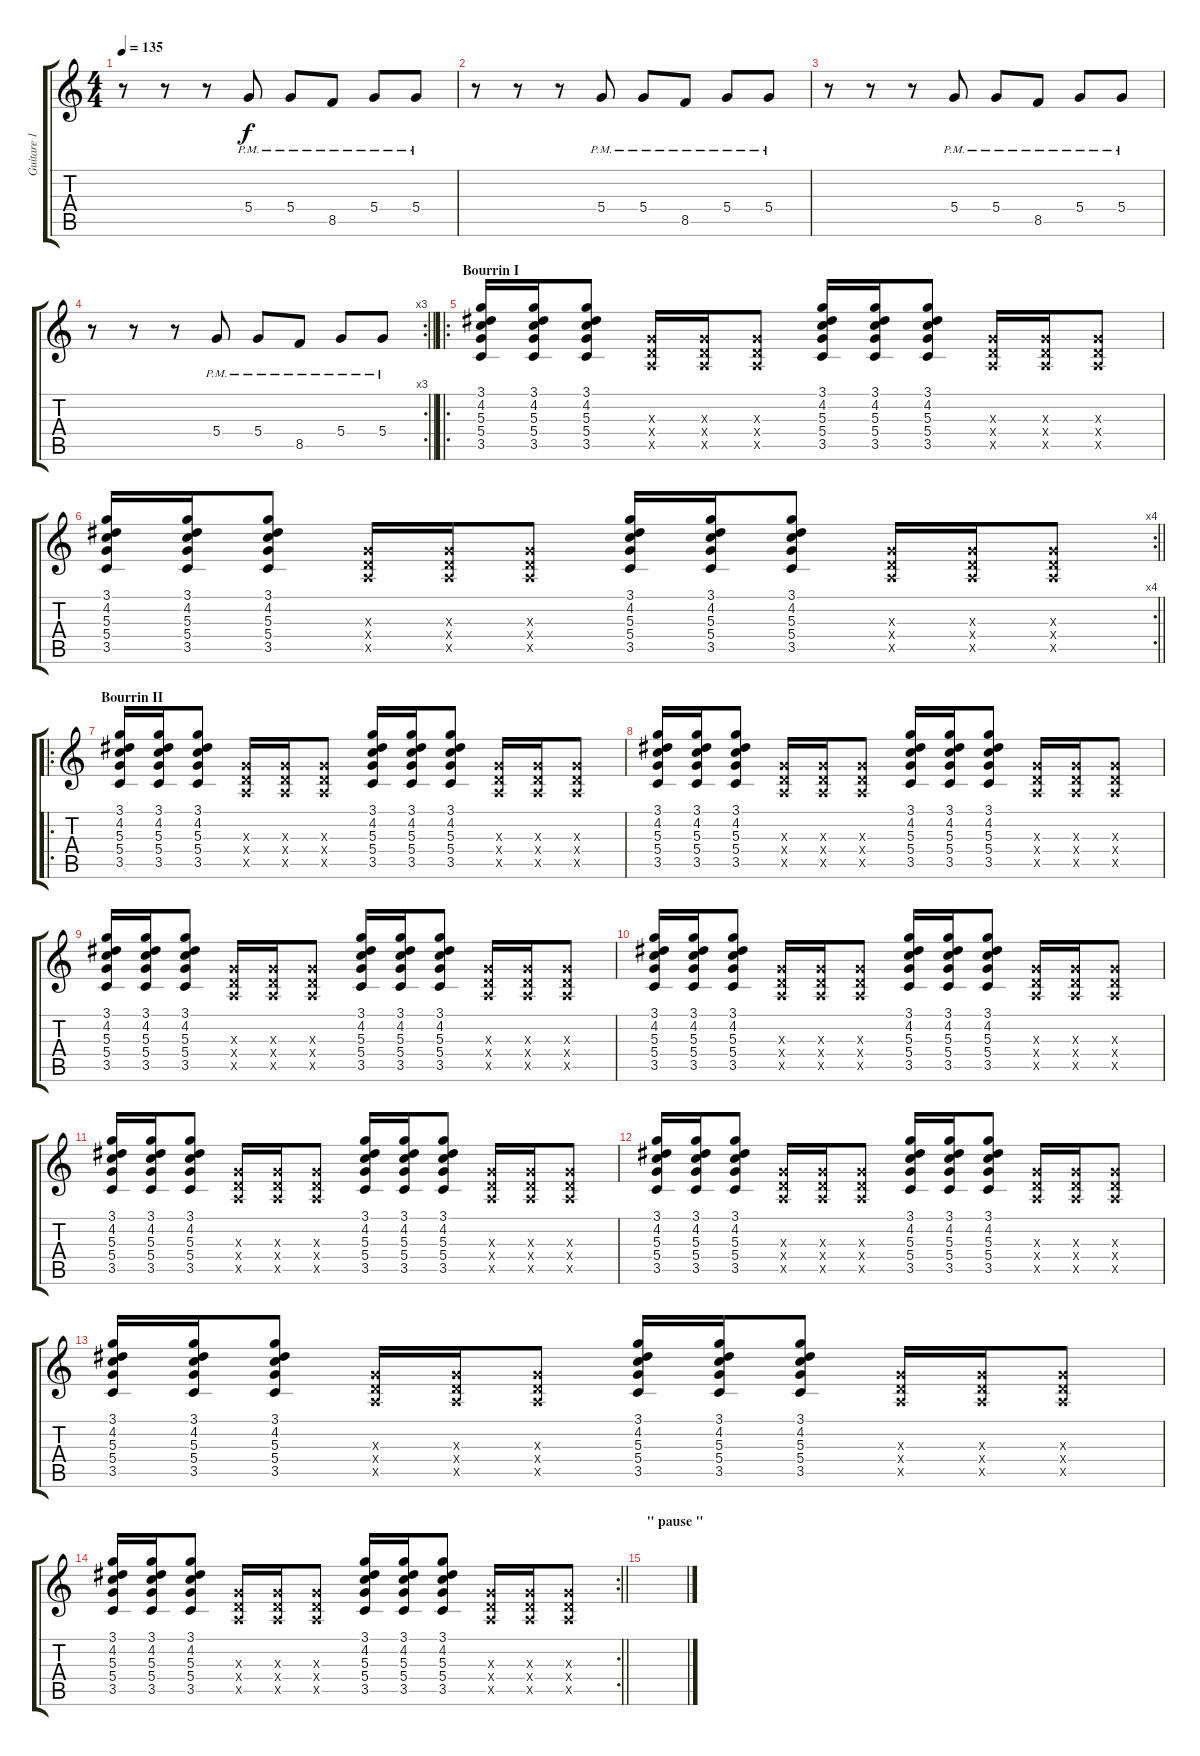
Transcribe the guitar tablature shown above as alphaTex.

\track ("Guitare 1" "Guitare 1") {instrument electricguitarjazz}
\staff {score tabs}
\tuning (E4 B3 G3 D3 A2 E2) {hide}
\ts (4 4)
\tempo 135
\clef g2
\ks c
r.8{dy f} r.8 r.8 5.4{pm}.8 5.4{pm}.8 8.5{pm}.8 5.4{pm}.8 5.4{pm}.8 |
r.8 r.8 r.8 5.4{pm}.8 5.4{pm}.8 8.5{pm}.8 5.4{pm}.8 5.4{pm}.8 |
r.8 r.8 r.8 5.4{pm}.8 5.4{pm}.8 8.5{pm}.8 5.4{pm}.8 5.4{pm}.8 |
\rc 3
\barLineRight lightlight
r.8 r.8 r.8 5.4{pm}.8 5.4{pm}.8 8.5{pm}.8 5.4{pm}.8 5.4{pm}.8 |
\ro
\section ("" "Bourrin I")
(3.1 4.2 5.3 5.4 3.5).16 (3.1 4.2 5.3 5.4 3.5).16 (3.1 4.2 5.3 5.4 3.5).8 (0.3{x} 0.4{x} 0.5{x}).16 (0.3{x} 0.4{x} 0.5{x}).16 (0.3{x} 0.4{x} 0.5{x}).8 (3.1 4.2 5.3 5.4 3.5).16 (3.1 4.2 5.3 5.4 3.5).16 (3.1 4.2 5.3 5.4 3.5).8 (0.3{x} 0.4{x} 0.5{x}).16 (0.3{x} 0.4{x} 0.5{x}).16 (0.3{x} 0.4{x} 0.5{x}).8 |
\rc 4
\barLineRight lightlight
(3.1 4.2 5.3 5.4 3.5).16 (3.1 4.2 5.3 5.4 3.5).16 (3.1 4.2 5.3 5.4 3.5).8 (0.3{x} 0.4{x} 0.5{x}).16 (0.3{x} 0.4{x} 0.5{x}).16 (0.3{x} 0.4{x} 0.5{x}).8 (3.1 4.2 5.3 5.4 3.5).16 (3.1 4.2 5.3 5.4 3.5).16 (3.1 4.2 5.3 5.4 3.5).8 (0.3{x} 0.4{x} 0.5{x}).16 (0.3{x} 0.4{x} 0.5{x}).16 (0.3{x} 0.4{x} 0.5{x}).8 |
\ro
\section ("" "Bourrin II")
(3.1 4.2 5.3 5.4 3.5).16 (3.1 4.2 5.3 5.4 3.5).16 (3.1 4.2 5.3 5.4 3.5).8 (0.3{x} 0.4{x} 0.5{x}).16 (0.3{x} 0.4{x} 0.5{x}).16 (0.3{x} 0.4{x} 0.5{x}).8 (3.1 4.2 5.3 5.4 3.5).16 (3.1 4.2 5.3 5.4 3.5).16 (3.1 4.2 5.3 5.4 3.5).8 (0.3{x} 0.4{x} 0.5{x}).16 (0.3{x} 0.4{x} 0.5{x}).16 (0.3{x} 0.4{x} 0.5{x}).8 |
(3.1 4.2 5.3 5.4 3.5).16 (3.1 4.2 5.3 5.4 3.5).16 (3.1 4.2 5.3 5.4 3.5).8 (0.3{x} 0.4{x} 0.5{x}).16 (0.3{x} 0.4{x} 0.5{x}).16 (0.3{x} 0.4{x} 0.5{x}).8 (3.1 4.2 5.3 5.4 3.5).16 (3.1 4.2 5.3 5.4 3.5).16 (3.1 4.2 5.3 5.4 3.5).8 (0.3{x} 0.4{x} 0.5{x}).16 (0.3{x} 0.4{x} 0.5{x}).16 (0.3{x} 0.4{x} 0.5{x}).8 |
(3.1 4.2 5.3 5.4 3.5).16 (3.1 4.2 5.3 5.4 3.5).16 (3.1 4.2 5.3 5.4 3.5).8 (0.3{x} 0.4{x} 0.5{x}).16 (0.3{x} 0.4{x} 0.5{x}).16 (0.3{x} 0.4{x} 0.5{x}).8 (3.1 4.2 5.3 5.4 3.5).16 (3.1 4.2 5.3 5.4 3.5).16 (3.1 4.2 5.3 5.4 3.5).8 (0.3{x} 0.4{x} 0.5{x}).16 (0.3{x} 0.4{x} 0.5{x}).16 (0.3{x} 0.4{x} 0.5{x}).8 |
(3.1 4.2 5.3 5.4 3.5).16 (3.1 4.2 5.3 5.4 3.5).16 (3.1 4.2 5.3 5.4 3.5).8 (0.3{x} 0.4{x} 0.5{x}).16 (0.3{x} 0.4{x} 0.5{x}).16 (0.3{x} 0.4{x} 0.5{x}).8 (3.1 4.2 5.3 5.4 3.5).16 (3.1 4.2 5.3 5.4 3.5).16 (3.1 4.2 5.3 5.4 3.5).8 (0.3{x} 0.4{x} 0.5{x}).16 (0.3{x} 0.4{x} 0.5{x}).16 (0.3{x} 0.4{x} 0.5{x}).8 |
(3.1 4.2 5.3 5.4 3.5).16 (3.1 4.2 5.3 5.4 3.5).16 (3.1 4.2 5.3 5.4 3.5).8 (0.3{x} 0.4{x} 0.5{x}).16 (0.3{x} 0.4{x} 0.5{x}).16 (0.3{x} 0.4{x} 0.5{x}).8 (3.1 4.2 5.3 5.4 3.5).16 (3.1 4.2 5.3 5.4 3.5).16 (3.1 4.2 5.3 5.4 3.5).8 (0.3{x} 0.4{x} 0.5{x}).16 (0.3{x} 0.4{x} 0.5{x}).16 (0.3{x} 0.4{x} 0.5{x}).8 |
(3.1 4.2 5.3 5.4 3.5).16 (3.1 4.2 5.3 5.4 3.5).16 (3.1 4.2 5.3 5.4 3.5).8 (0.3{x} 0.4{x} 0.5{x}).16 (0.3{x} 0.4{x} 0.5{x}).16 (0.3{x} 0.4{x} 0.5{x}).8 (3.1 4.2 5.3 5.4 3.5).16 (3.1 4.2 5.3 5.4 3.5).16 (3.1 4.2 5.3 5.4 3.5).8 (0.3{x} 0.4{x} 0.5{x}).16 (0.3{x} 0.4{x} 0.5{x}).16 (0.3{x} 0.4{x} 0.5{x}).8 |
(3.1 4.2 5.3 5.4 3.5).16 (3.1 4.2 5.3 5.4 3.5).16 (3.1 4.2 5.3 5.4 3.5).8 (0.3{x} 0.4{x} 0.5{x}).16 (0.3{x} 0.4{x} 0.5{x}).16 (0.3{x} 0.4{x} 0.5{x}).8 (3.1 4.2 5.3 5.4 3.5).16 (3.1 4.2 5.3 5.4 3.5).16 (3.1 4.2 5.3 5.4 3.5).8 (0.3{x} 0.4{x} 0.5{x}).16 (0.3{x} 0.4{x} 0.5{x}).16 (0.3{x} 0.4{x} 0.5{x}).8 |
\rc 2
\barLineRight lightlight
(3.1 4.2 5.3 5.4 3.5).16 (3.1 4.2 5.3 5.4 3.5).16 (3.1 4.2 5.3 5.4 3.5).8 (0.3{x} 0.4{x} 0.5{x}).16 (0.3{x} 0.4{x} 0.5{x}).16 (0.3{x} 0.4{x} 0.5{x}).8 (3.1 4.2 5.3 5.4 3.5).16 (3.1 4.2 5.3 5.4 3.5).16 (3.1 4.2 5.3 5.4 3.5).8 (0.3{x} 0.4{x} 0.5{x}).16 (0.3{x} 0.4{x} 0.5{x}).16 (0.3{x} 0.4{x} 0.5{x}).8 |
\section ("" "\" pause \"")
